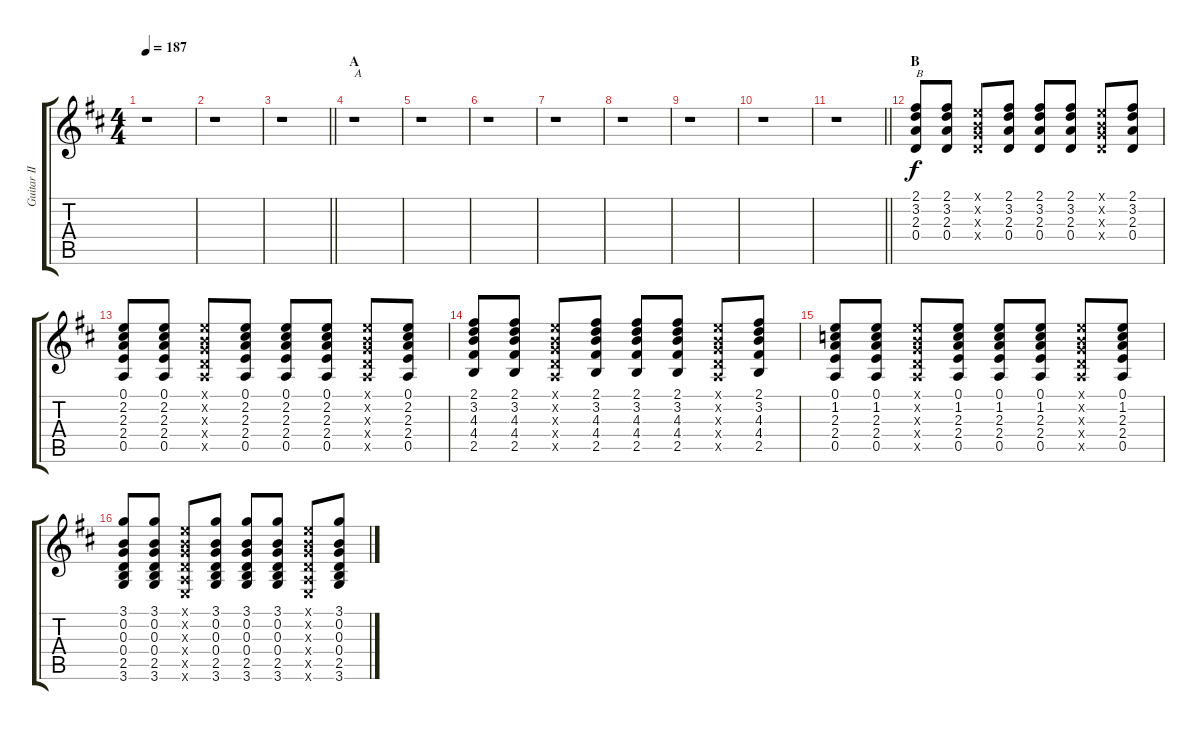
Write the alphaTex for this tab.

\track ("Guitar II" "Guitar II") {instrument overdrivenguitar}
\staff {score tabs}
\tuning (E4 B3 G3 D3 A2 E2) {hide}
\ts (4 4)
\tempo 187
\clef g2
\ks d
r.1{dy f} |
r.1 |
\barLineRight lightlight
r.1 |
\section ("" "A")
r.1{txt "A"} |
r.1 |
r.1 |
r.1 |
r.1 |
r.1 |
r.1 |
\barLineRight lightlight
r.1 |
\section ("" "B")
(2.1 3.2 2.3 0.4).8{txt "B"} (2.1 3.2 2.3 0.4).8 (0.1{x} 0.2{x} 0.3{x} 0.4{x}).8 (2.1 3.2 2.3 0.4).8 (2.1 3.2 2.3 0.4).8 (2.1 3.2 2.3 0.4).8 (0.1{x} 0.2{x} 0.3{x} 0.4{x}).8 (2.1 3.2 2.3 0.4).8 |
(0.1 2.2 2.3 2.4 0.5).8 (0.1 2.2 2.3 2.4 0.5).8 (0.1{x} 0.2{x} 0.3{x} 0.4{x} 0.5{x}).8 (0.1 2.2 2.3 2.4 0.5).8 (0.1 2.2 2.3 2.4 0.5).8 (0.1 2.2 2.3 2.4 0.5).8 (0.1{x} 0.2{x} 0.3{x} 0.4{x} 0.5{x}).8 (0.1 2.2 2.3 2.4 0.5).8 |
(2.1 3.2 4.3 4.4 2.5).8 (2.1 3.2 4.3 4.4 2.5).8 (0.1{x} 0.2{x} 0.3{x} 0.4{x} 0.5{x}).8 (2.1 3.2 4.3 4.4 2.5).8 (2.1 3.2 4.3 4.4 2.5).8 (2.1 3.2 4.3 4.4 2.5).8 (0.1{x} 0.2{x} 0.3{x} 0.4{x} 0.5{x}).8 (2.1 3.2 4.3 4.4 2.5).8 |
(0.1 1.2 2.3 2.4 0.5).8 (0.1 1.2 2.3 2.4 0.5).8 (0.1{x} 0.2{x} 0.3{x} 0.4{x} 0.5{x}).8 (0.1 1.2 2.3 2.4 0.5).8 (0.1 1.2 2.3 2.4 0.5).8 (0.1 1.2 2.3 2.4 0.5).8 (0.1{x} 0.2{x} 0.3{x} 0.4{x} 0.5{x}).8 (0.1 1.2 2.3 2.4 0.5).8 |
(3.1 0.2 0.3 0.4 2.5 3.6).8 (3.1 0.2 0.3 0.4 2.5 3.6).8 (0.1{x} 0.2{x} 0.3{x} 0.4{x} 0.5{x} 0.6{x}).8 (3.1 0.2 0.3 0.4 2.5 3.6).8 (3.1 0.2 0.3 0.4 2.5 3.6).8 (3.1 0.2 0.3 0.4 2.5 3.6).8 (0.1{x} 0.2{x} 0.3{x} 0.4{x} 0.5{x} 0.6{x}).8 (3.1 0.2 0.3 0.4 2.5 3.6).8
